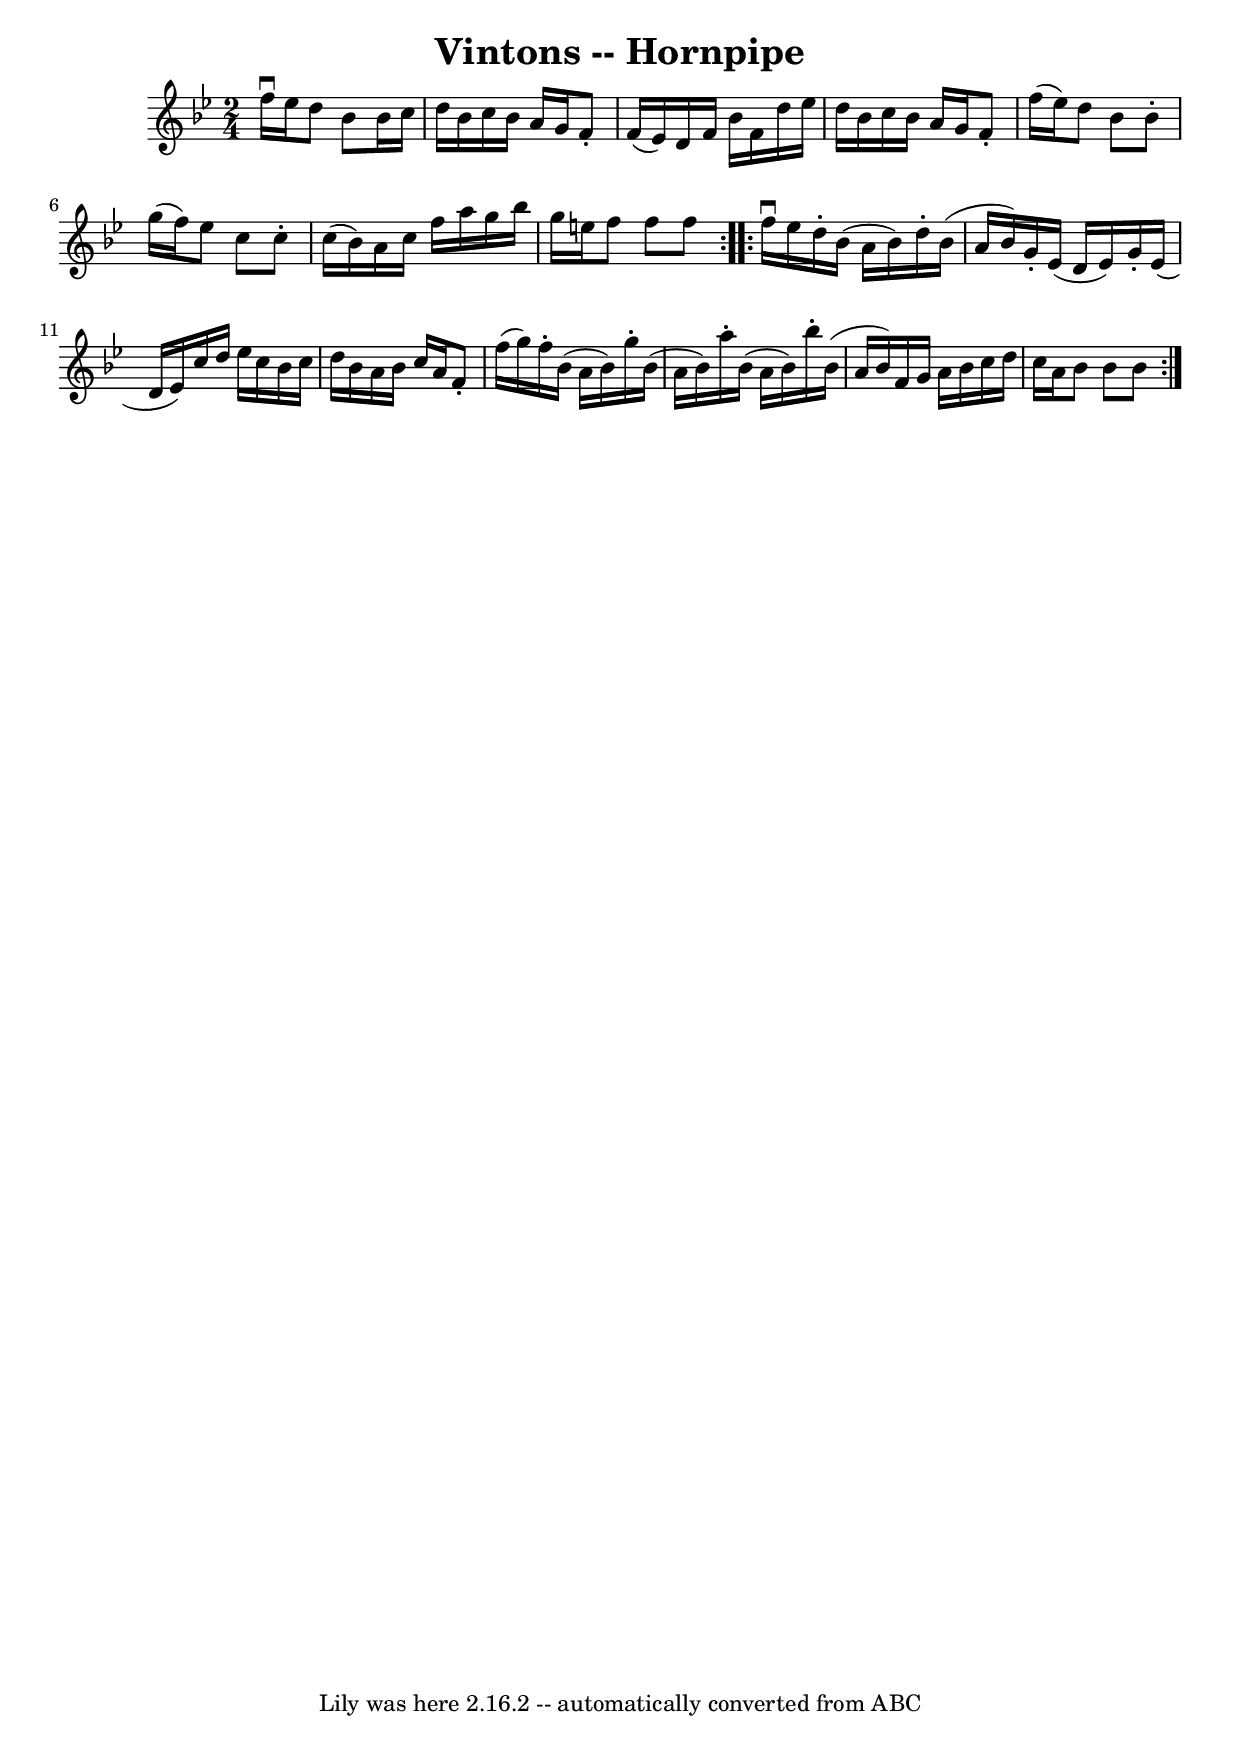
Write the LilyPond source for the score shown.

\version "2.16.2"
\include "Mammoth.ily"
\header {
  %% book = "Cole's 1000 Fiddle Tunes"
  crossRefNumber = "1"
  footnotes = ""
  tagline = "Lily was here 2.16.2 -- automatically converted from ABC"
  title = "Vintons -- Hornpipe"

}
voicedefault =  {



  \repeat volta 2 {

    \time 2/4      \key bes \major f''16^\downbow ees''16   |
    d''8 bes'8      bes'16 c''16 d''16 bes'16   |
    c''16 bes'16 a'16         g'16 f'8-. f'16 (ees'16)  |
    d'16 f'16 bes'16 f'16       d''16 ees''16 d''16 bes'16   |
    c''16 bes'16 a'16         g'16 f'8-. f''16 (ees''16)  |
    d''8 bes'8 bes'8-.        g''16 (f''16)  |
    ees''8 c''8 c''8-. c''16 (bes'16)  |
    a'16 c''16 f''16 a''16 g''16 bes''16 g''16         e''16   |
    f''8 f''8 f''8  
  }     
  \repeat volta 2 {     f''16^\downbow ees''16   |
    d''16-. bes'16 (a'16 bes'16)        d''16-. bes'16 (a'16 bes'16)  |
    g'16-. ees'16 (d'16        ees'16) g'16-. ees'16 (d'16 ees'16)  |
    c''16 d''16      ees''16 c''16 bes'16 c''16 d''16 bes'16   |
    a'16         bes'16 c''16 a'16 f'8-. f''16 (g''16)  |
    f''16-.        bes'16 (a'16 bes'16) g''16-. bes'16 (a'16 bes'16)   |
    a''16-. bes'16 (a'16 bes'16) bes''16-. bes'16 (     a'16 bes'16)  |
    f'16 g'16 a'16 bes'16 c''16 d''16       c''16 a'16   |
    bes'8 bes'8 bes'8  
  }   

}

\score{
  <<

    \context Staff="default"
    {
      \voicedefault 
      
    }

  >>
  \layout {
    
  }
  \midi {
  }

}
